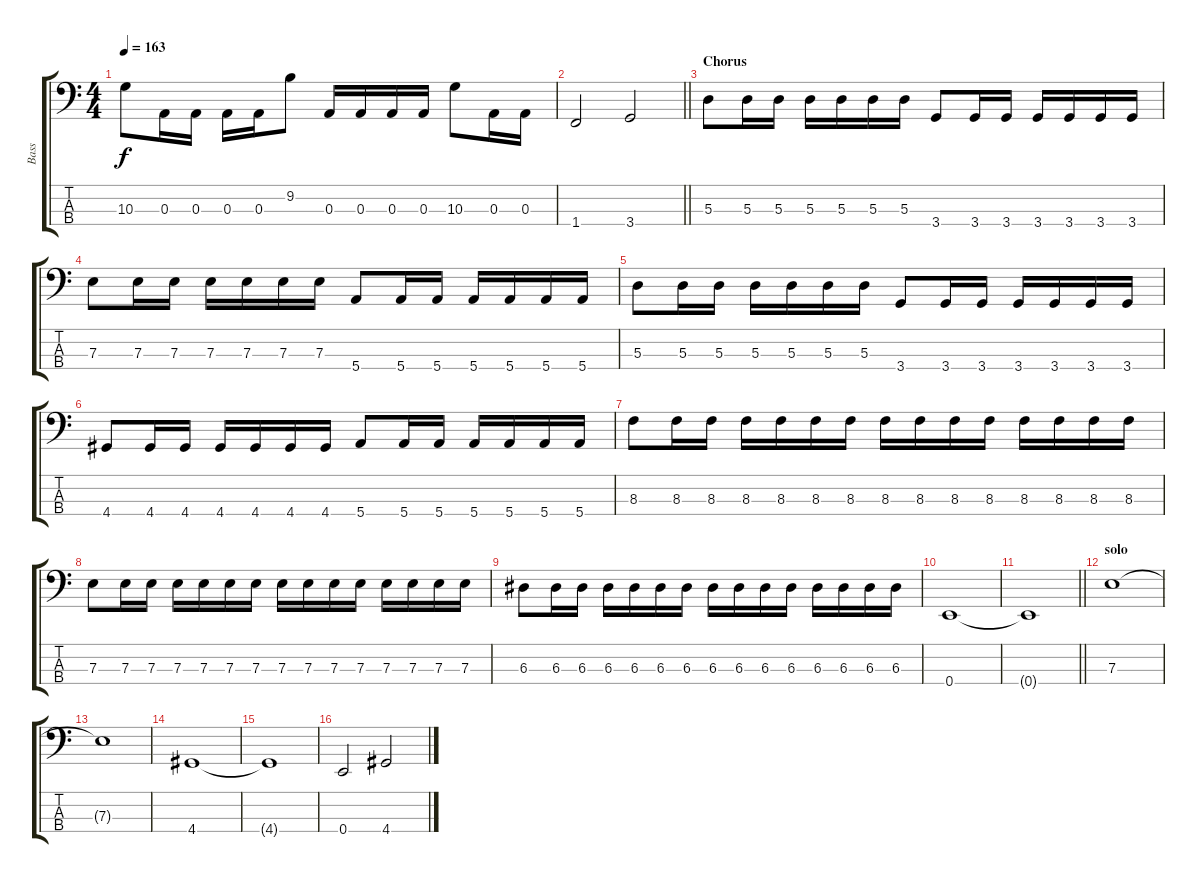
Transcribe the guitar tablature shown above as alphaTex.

\track ("Bass" "Bass") {instrument electricbasspick}
\staff {score tabs}
\tuning (G2 D2 A1 E1) {hide}
\ts (4 4)
\tempo 163
\clef f4
\ks c
10.3.8{dy f} 0.3.16 0.3.16 0.3.16 0.3.16 9.2.8 0.3.16 0.3.16 0.3.16 0.3.16 10.3.8 0.3.16 0.3.16 |
\barLineRight lightlight
1.4.2 3.4.2 |
\section ("" "Chorus")
5.3.8 5.3.16 5.3.16 5.3.16 5.3.16 5.3.16 5.3.16 3.4.8 3.4.16 3.4.16 3.4.16 3.4.16 3.4.16 3.4.16 |
7.3.8 7.3.16 7.3.16 7.3.16 7.3.16 7.3.16 7.3.16 5.4.8 5.4.16 5.4.16 5.4.16 5.4.16 5.4.16 5.4.16 |
5.3.8 5.3.16 5.3.16 5.3.16 5.3.16 5.3.16 5.3.16 3.4.8 3.4.16 3.4.16 3.4.16 3.4.16 3.4.16 3.4.16 |
4.4.8 4.4.16 4.4.16 4.4.16 4.4.16 4.4.16 4.4.16 5.4.8 5.4.16 5.4.16 5.4.16 5.4.16 5.4.16 5.4.16 |
8.3.8 8.3.16 8.3.16 8.3.16 8.3.16 8.3.16 8.3.16 8.3.16 8.3.16 8.3.16 8.3.16 8.3.16 8.3.16 8.3.16 8.3.16 |
7.3.8 7.3.16 7.3.16 7.3.16 7.3.16 7.3.16 7.3.16 7.3.16 7.3.16 7.3.16 7.3.16 7.3.16 7.3.16 7.3.16 7.3.16 |
6.3.8 6.3.16 6.3.16 6.3.16 6.3.16 6.3.16 6.3.16 6.3.16 6.3.16 6.3.16 6.3.16 6.3.16 6.3.16 6.3.16 6.3.16 |
0.4.1 |
\barLineRight lightlight
0.4{t}.1 |
\section ("" "solo")
7.3.1 |
7.3{t}.1 |
4.4.1 |
4.4{t}.1 |
0.4.2 4.4.2
